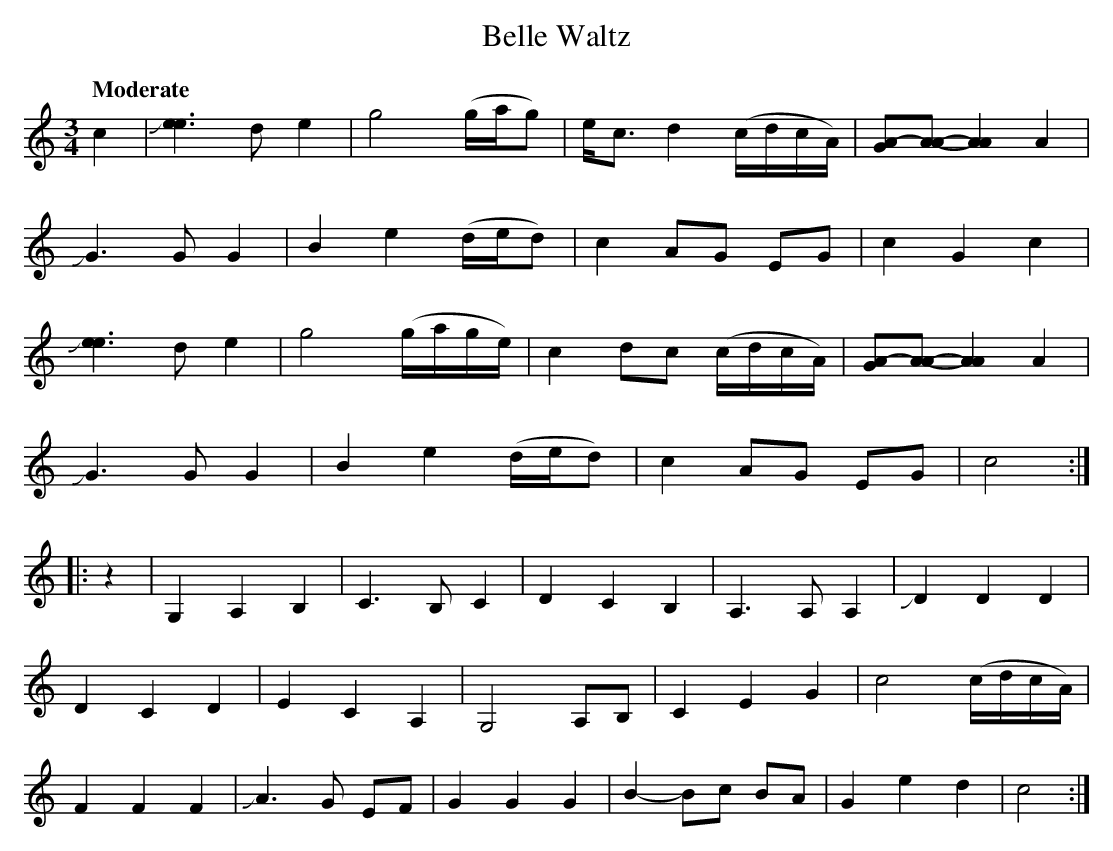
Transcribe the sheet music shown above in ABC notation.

X:1
T:Belle Waltz
M:3/4
L:1/8
Q:"Moderate"
K:C
c2|+slide+[e3e3]d e2|g4 (g/a/g)|e<c d2 (c/d/c/A/)|[GA]-[AA]-[A2A2]A2|
+slide+G3G G2|B2e2(d/e/d)|c2 AG EG|c2G2 c2|
+slide+[e3e3]d e2|g4 (g/a/g/e/)|c2dc (c/d/c/A/)|[GA]-[AA]-[A2A2]A2|
+slide+G3G G2|B2e2(d/e/d)|c2 AG EG|c4:|
|:z2|G,2A,2B,2|C3B,C2|D2C2B,2|A,3A,A,2|+slide+D2D2 D2|
D2C2D2|E2C2A,2|G,4A,B,|C2E2G2|c4 (c/d/c/A/)|
F2F2F2|+slide+A3G EF|G2G2G2|B2-Bc BA|G2e2d2|c4:|
